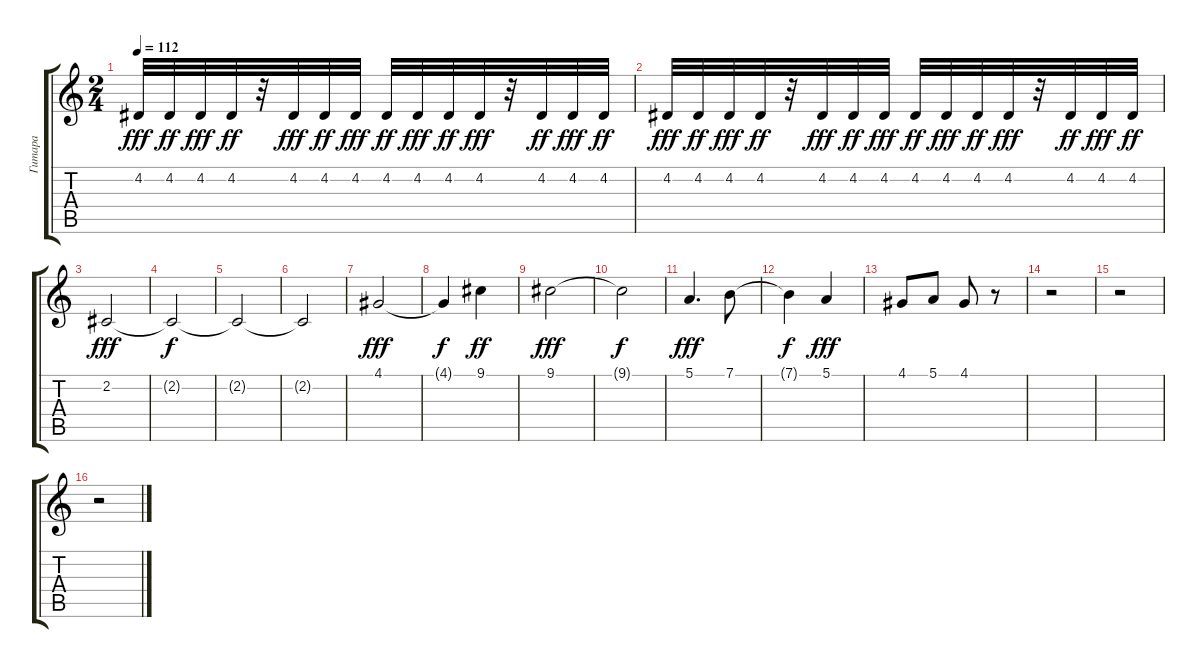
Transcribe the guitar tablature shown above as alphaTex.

\track ("Гитара" "Гитара") {instrument fx8scifi}
\staff {score tabs}
\tuning (E4 B3 G3 D3 A2 E2) {hide}
\ts (2 4)
\tempo 112
\clef g2
\ks c
4.2.32{dy fff} 4.2.32{dy ff} 4.2.32{dy fff} 4.2.32{dy ff} r.32 4.2.32{dy fff} 4.2.32{dy ff} 4.2.32{dy fff} 4.2.32{dy ff} 4.2.32{dy fff} 4.2.32{dy ff} 4.2.32{dy fff} r.32 4.2.32{dy ff} 4.2.32{dy fff} 4.2.32{dy ff} |
4.2.32{dy fff} 4.2.32{dy ff} 4.2.32{dy fff} 4.2.32{dy ff} r.32 4.2.32{dy fff} 4.2.32{dy ff} 4.2.32{dy fff} 4.2.32{dy ff} 4.2.32{dy fff} 4.2.32{dy ff} 4.2.32{dy fff} r.32 4.2.32{dy ff} 4.2.32{dy fff} 4.2.32{dy ff} |
2.2.2{dy fff} |
2.2{t}.2{dy f} |
2.2{t}.2 |
2.2{t}.2 |
4.1.2{dy fff} |
4.1{t}.4{dy f} 9.1.4{dy ff} |
9.1.2{dy fff} |
9.1{t}.2{dy f} |
5.1.4{d dy fff} 7.1.8 |
7.1{t}.4{dy f} 5.1.4{dy fff} |
4.1.8 5.1.8 4.1.8 r.8 |
r.2 |
r.2 |
r.2
